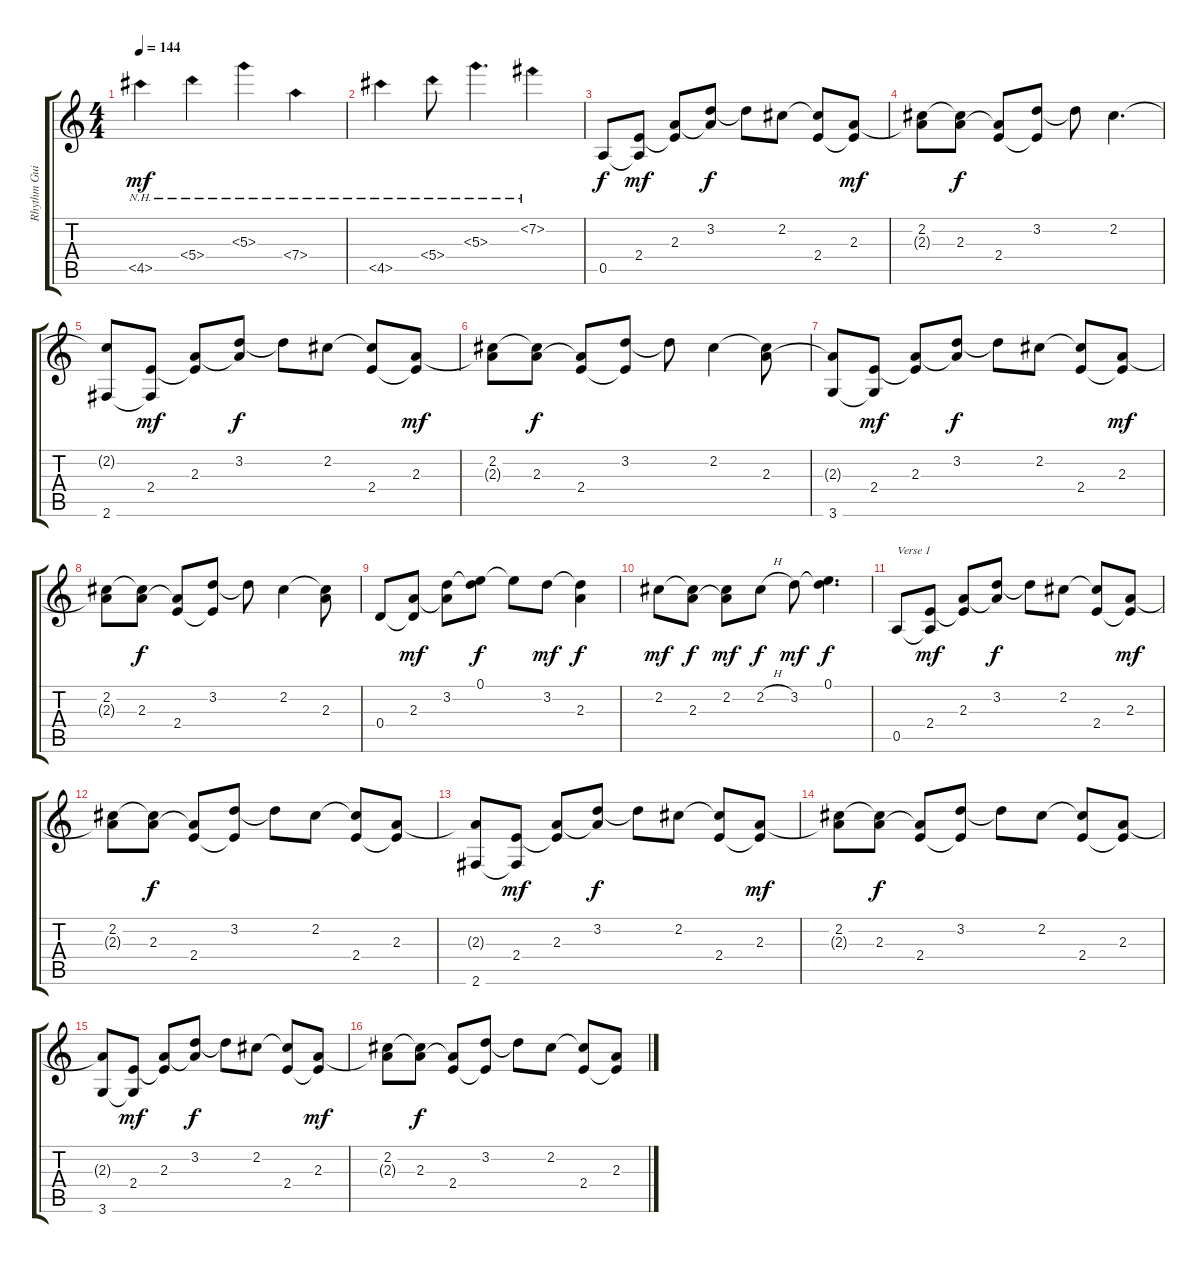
\track ("Rhythm Guitar 2" "Rhythm Gui") {instrument overdrivenguitar}
\staff {score tabs}
\tuning (E4 B3 G3 D3 A2 E2) {hide}
\ts (4 4)
\tempo 144
\clef g2
\ks c
4.5{nh}.4{dy mf} 5.4{nh}.4 5.3{nh}.4 7.4{nh}.4 |
4.5{nh}.4 5.4{nh}.8 5.3{nh}.4{d} 7.2{nh}.4 |
0.5.8{dy f volume 3} (2.4 0.5{t}).8{dy mf} (2.3 2.4{t}).8 (3.2 2.3{t}).8{dy f} 3.2{t}.8 2.2.8 (2.2{t} 2.4).8 (2.3 2.4{t}).8{dy mf} |
(2.2 2.3{t}).8 (2.2{t} 2.3).8{dy f} (2.3{t} 2.4).8 (3.2 2.4{t}).8 3.2{t}.8 2.2.4{d} |
(2.2{t} 2.6).8 (2.4 2.6{t}).8{dy mf} (2.3 2.4{t}).8 (3.2 2.3{t}).8{dy f} 3.2{t}.8 2.2.8 (2.2{t} 2.4).8 (2.3 2.4{t}).8{dy mf} |
(2.2 2.3{t}).8 (2.2{t} 2.3).8{dy f} (2.3{t} 2.4).8 (3.2 2.4{t}).8 3.2{t}.8 2.2.4 (2.2{t} 2.3).8 |
(2.3{t} 3.6).8 (2.4 3.6{t}).8{dy mf} (2.3 2.4{t}).8 (3.2 2.3{t}).8{dy f} 3.2{t}.8 2.2.8 (2.2{t} 2.4).8 (2.3 2.4{t}).8{dy mf} |
(2.2 2.3{t}).8 (2.2{t} 2.3).8{dy f} (2.3{t} 2.4).8 (3.2 2.4{t}).8 3.2{t}.8 2.2.4 (2.2{t} 2.3).8 |
0.4.8 (2.3 0.4{t}).8{dy mf} (3.2 2.3{t}).8 (0.1 3.2{t}).8{dy f} 0.1{t}.8 3.2.8{dy mf} (3.2{t} 2.3).4{dy f} |
2.2.8{dy mf} (2.2{t} 2.3).8{dy f} (2.2 2.3{t}).8{dy mf} 2.2{h}.8{dy f} 3.2.8{dy mf} (0.1 3.2{t}).4{d dy f} |
0.5.8{txt "Verse 1"} (2.4 0.5{t}).8{dy mf} (2.3 2.4{t}).8 (3.2 2.3{t}).8{dy f} 3.2{t}.8 2.2.8 (2.2{t} 2.4).8 (2.3 2.4{t}).8{dy mf} |
(2.2 2.3{t}).8 (2.2{t} 2.3).8{dy f} (2.3{t} 2.4).8 (3.2 2.4{t}).8 3.2{t}.8 2.2.8 (2.2{t} 2.4).8 (2.3 2.4{t}).8 |
(2.3{t} 2.6).8 (2.4 2.6{t}).8{dy mf} (2.3 2.4{t}).8 (3.2 2.3{t}).8{dy f} 3.2{t}.8 2.2.8 (2.2{t} 2.4).8 (2.3 2.4{t}).8{dy mf} |
(2.2 2.3{t}).8 (2.2{t} 2.3).8{dy f} (2.3{t} 2.4).8 (3.2 2.4{t}).8 3.2{t}.8 2.2.8 (2.2{t} 2.4).8 (2.3 2.4{t}).8 |
(2.3{t} 3.6).8 (2.4 3.6{t}).8{dy mf} (2.3 2.4{t}).8 (3.2 2.3{t}).8{dy f} 3.2{t}.8 2.2.8 (2.2{t} 2.4).8 (2.3 2.4{t}).8{dy mf} |
(2.2 2.3{t}).8 (2.2{t} 2.3).8{dy f} (2.3{t} 2.4).8 (3.2 2.4{t}).8 3.2{t}.8 2.2.8 (2.2{t} 2.4).8 (2.3 2.4{t}).8
